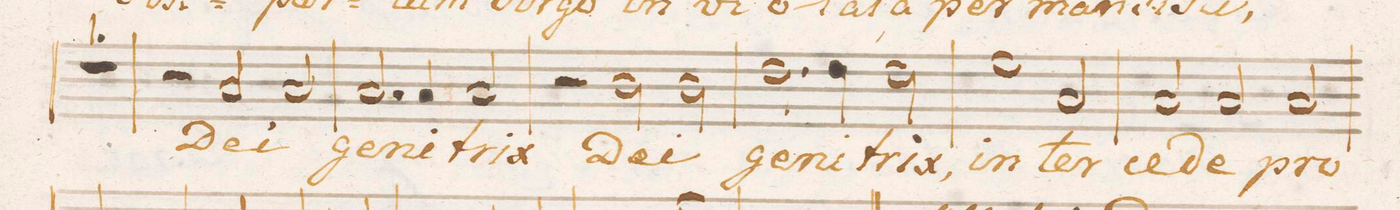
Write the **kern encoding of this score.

**kern	**text
*I"Tenore.	*
*clefC4	*
*k[]	*
*M3/2	*
1.r	.
=22	=22
2r	.
2G/	De-
2G/	-i
=23	=23
2.G/	ge-
4G/	-ni-
2G/	-trix
=24	=24
2r	.
2A\	De-
2A\	-i
=25	=25
2.c\	ge-
4c\	-ni-
2c\	-trix,
=26	=26
1d	in-
2G/	-ter-
=27	=27
2G/	-ce-
2G/	-de
2G/	pro
=28	=28
*-	*-
